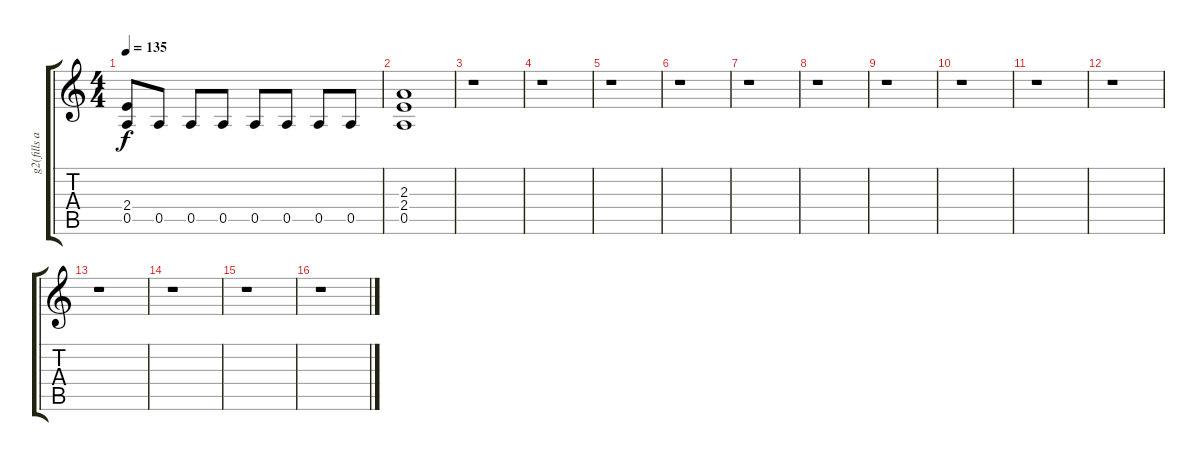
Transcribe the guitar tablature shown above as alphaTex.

\track ("g2(fills and over dubs)" "g2(fills a") {instrument distortionguitar}
\staff {score tabs}
\tuning (E4 B3 G3 D3 A2 E2) {hide}
\ts (4 4)
\tempo 135
\clef g2
\ks c
(2.4 0.5).8{dy f} 0.5.8 0.5.8 0.5.8 0.5.8 0.5.8 0.5.8 0.5.8 |
(2.3 2.4 0.5).1 |
r.1 |
r.1 |
r.1 |
r.1 |
r.1 |
r.1 |
r.1 |
r.1 |
r.1 |
r.1 |
r.1 |
r.1 |
r.1 |
r.1
